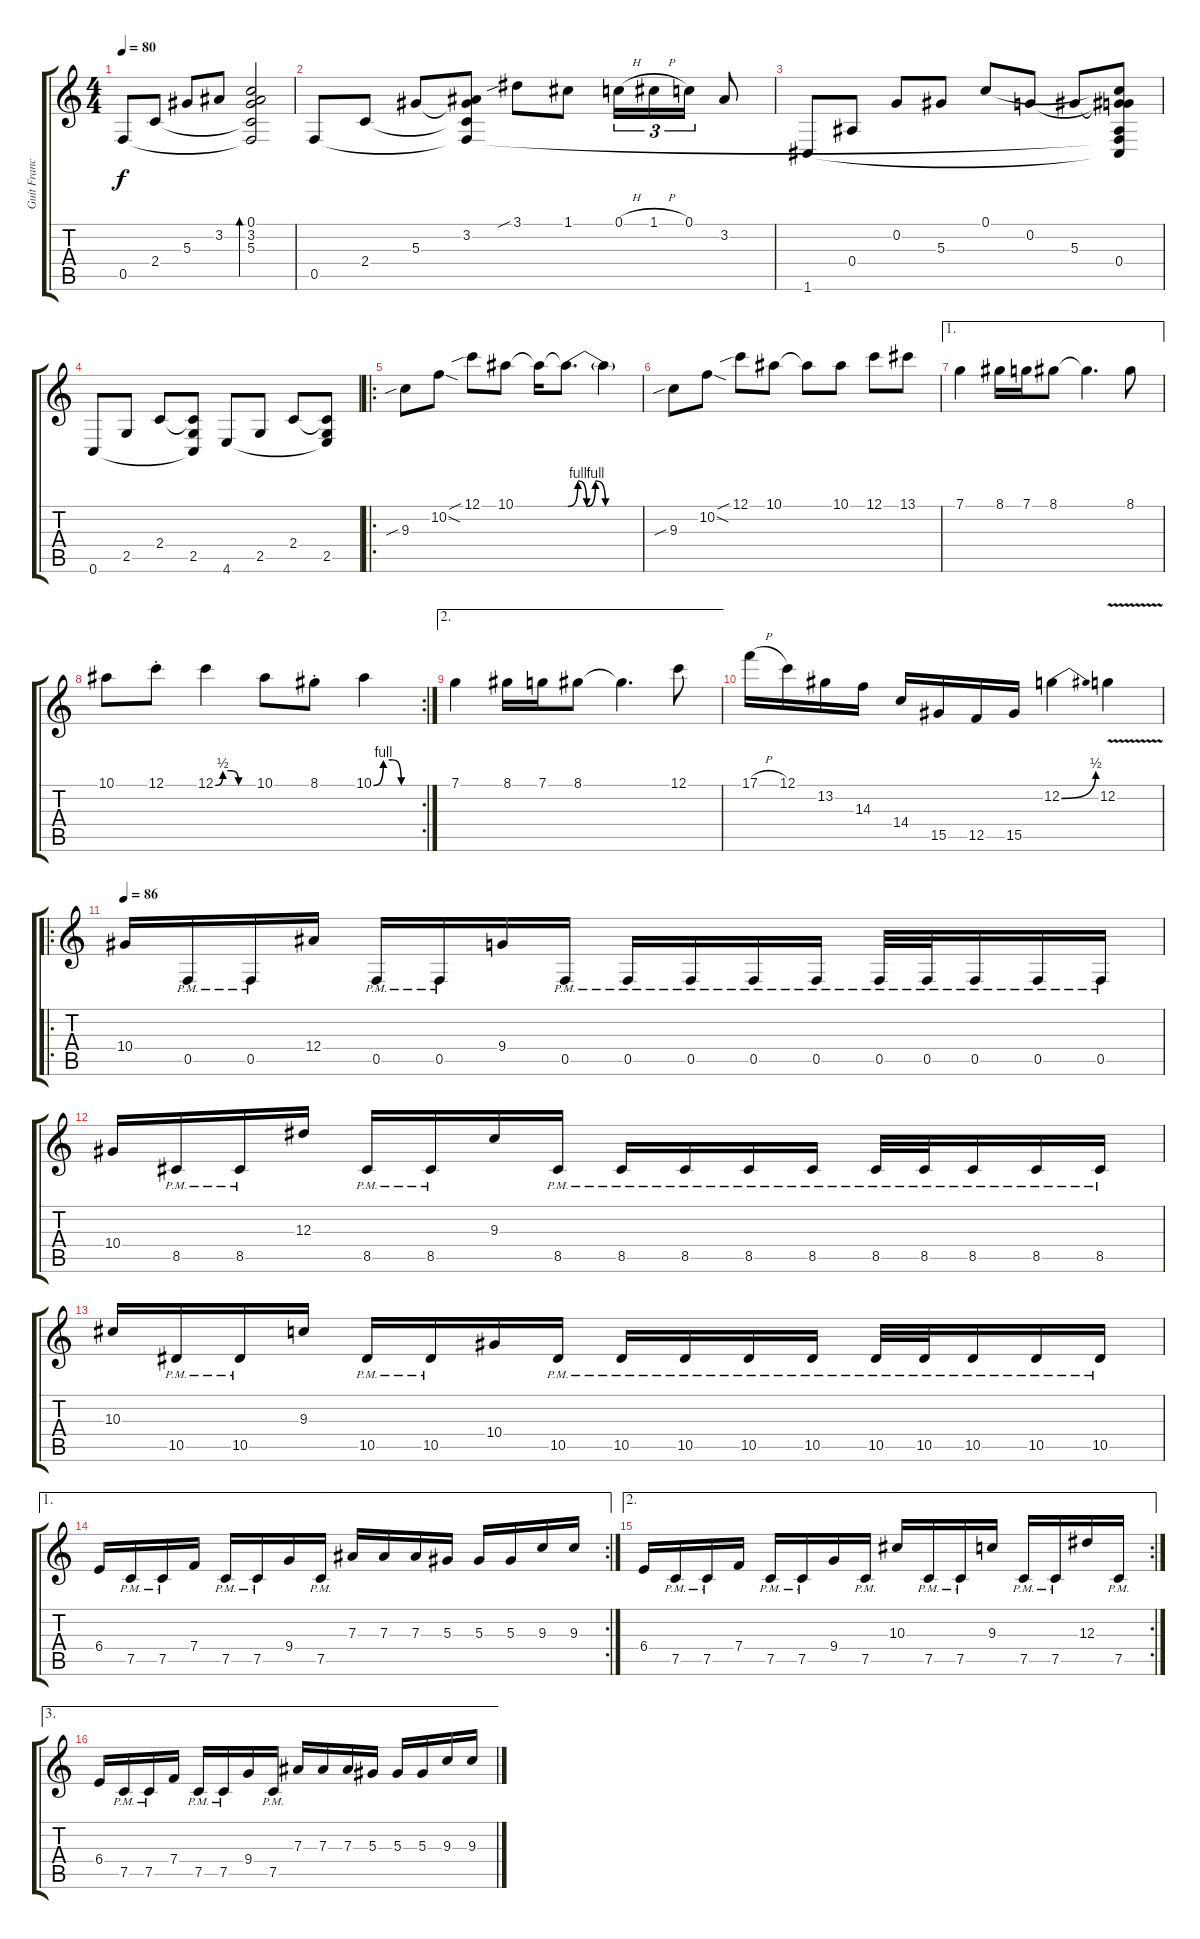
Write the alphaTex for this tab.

\track ("Guit Francis" "Guit Franc") {instrument distortionguitar}
\staff {score tabs}
\tuning (C4 G3 Eb3 Bb2 F2 C2) {hide}
\ts (4 4)
\tempo 80
\clef g2
\ks c
0.5.8{dy f} 2.4.8 5.3.8 3.2.8 (0.1 3.2 5.3 2.4{t} 0.5{t}).2{bd 240} |
0.5.8 2.4.8 5.3.8 (3.2 5.3{t} 2.4{t} 0.5{t}).8 3.1{sib}.8 1.1.8 0.1{h}.16{tu (3 2)} 1.1{h}.16{tu (3 2)} 0.1.16{tu (3 2)} 3.2.8 |
1.6.8 0.4.8 0.2.8 5.3.8 0.1.8 0.2.8 5.3.8 (0.1{t} 0.2{t} 5.3{t} 0.4 0.5{t} 1.6{t}).8 |
0.6.8 2.5.8 2.4.8 (2.4{t} 2.5 0.6{t}).8 4.6.8 2.5.8 2.4.8 (2.4{t} 2.5 4.6{t}).8 |
\ro
9.3{sib}.8{instrument distortionguitar} 10.2{sod}.8 12.1{sib}.8 10.1.8 10.1{t}.16 10.1{be (custom 0 0 8 4 15 0 22 4 30 0 60 0) t}.8{d} 10.1{t}.4 |
9.3{sib}.8 10.2{sod}.8 12.1{sib}.8 10.1.8 10.1{t}.8 10.1.8 12.1.8 13.1.8 |
\ae 1
7.1.4 8.1.16 7.1.16 8.1.8 8.1{t}.4{d} 8.1.8 |
\rc 2
10.1.8 12.1{st}.8 12.1{be (custom 0 0 12 2 25 2 37 0 60 0)}.4 10.1.8 8.1{st}.8 10.1{be (custom 0 0 13 4 25 4 37 0 60 0)}.4 |
\ae 2
7.1.4 8.1.16 7.1.16 8.1.8 8.1{t}.4{d} 12.1.8 |
17.1{h}.16 12.1.16 13.2.16 14.3.16 14.4.16 15.5.16 12.5.16 15.5.16 12.2{be (bend 0 0 60 2)}.4 12.2{v}.4 |
\ro
\tempo 86
10.4.16 0.5{pm}.16 0.5{pm}.16 12.4.16 0.5{pm}.16 0.5{pm}.16 9.4.16 0.5{pm}.16 0.5{pm}.16 0.5{pm}.16 0.5{pm}.16 0.5{pm}.16 0.5{pm}.32 0.5{pm}.32 0.5{pm}.16 0.5{pm}.16 0.5{pm}.16 |
10.4.16 8.5{pm}.16 8.5{pm}.16 12.3.16 8.5{pm}.16 8.5{pm}.16 9.3.16 8.5{pm}.16 8.5{pm}.16 8.5{pm}.16 8.5{pm}.16 8.5{pm}.16 8.5{pm}.32 8.5{pm}.32 8.5{pm}.16 8.5{pm}.16 8.5{pm}.16 |
10.3.16 10.5{pm}.16 10.5{pm}.16 9.3.16 10.5{pm}.16 10.5{pm}.16 10.4.16 10.5{pm}.16 10.5{pm}.16 10.5{pm}.16 10.5{pm}.16 10.5{pm}.16 10.5{pm}.32 10.5{pm}.32 10.5{pm}.16 10.5{pm}.16 10.5{pm}.16 |
\ae 1
\rc 2
6.4.16 7.5{pm}.16 7.5{pm}.16 7.4.16 7.5{pm}.16 7.5{pm}.16 9.4.16 7.5{pm}.16 7.3.16 7.3.16 7.3.16 5.3.16 5.3.16 5.3.16 9.3.16 9.3.16 |
\ae 2
\rc 2
6.4.16 7.5{pm}.16 7.5{pm}.16 7.4.16 7.5{pm}.16 7.5{pm}.16 9.4.16 7.5{pm}.16 10.3.16 7.5{pm}.16 7.5{pm}.16 9.3.16 7.5{pm}.16 7.5{pm}.16 12.3.16 7.5{pm}.16 |
\ae 3
6.4.16 7.5{pm}.16 7.5{pm}.16 7.4.16 7.5{pm}.16 7.5{pm}.16 9.4.16 7.5{pm}.16 7.3.16 7.3.16 7.3.16 5.3.16 5.3.16 5.3.16 9.3.16 9.3.16
